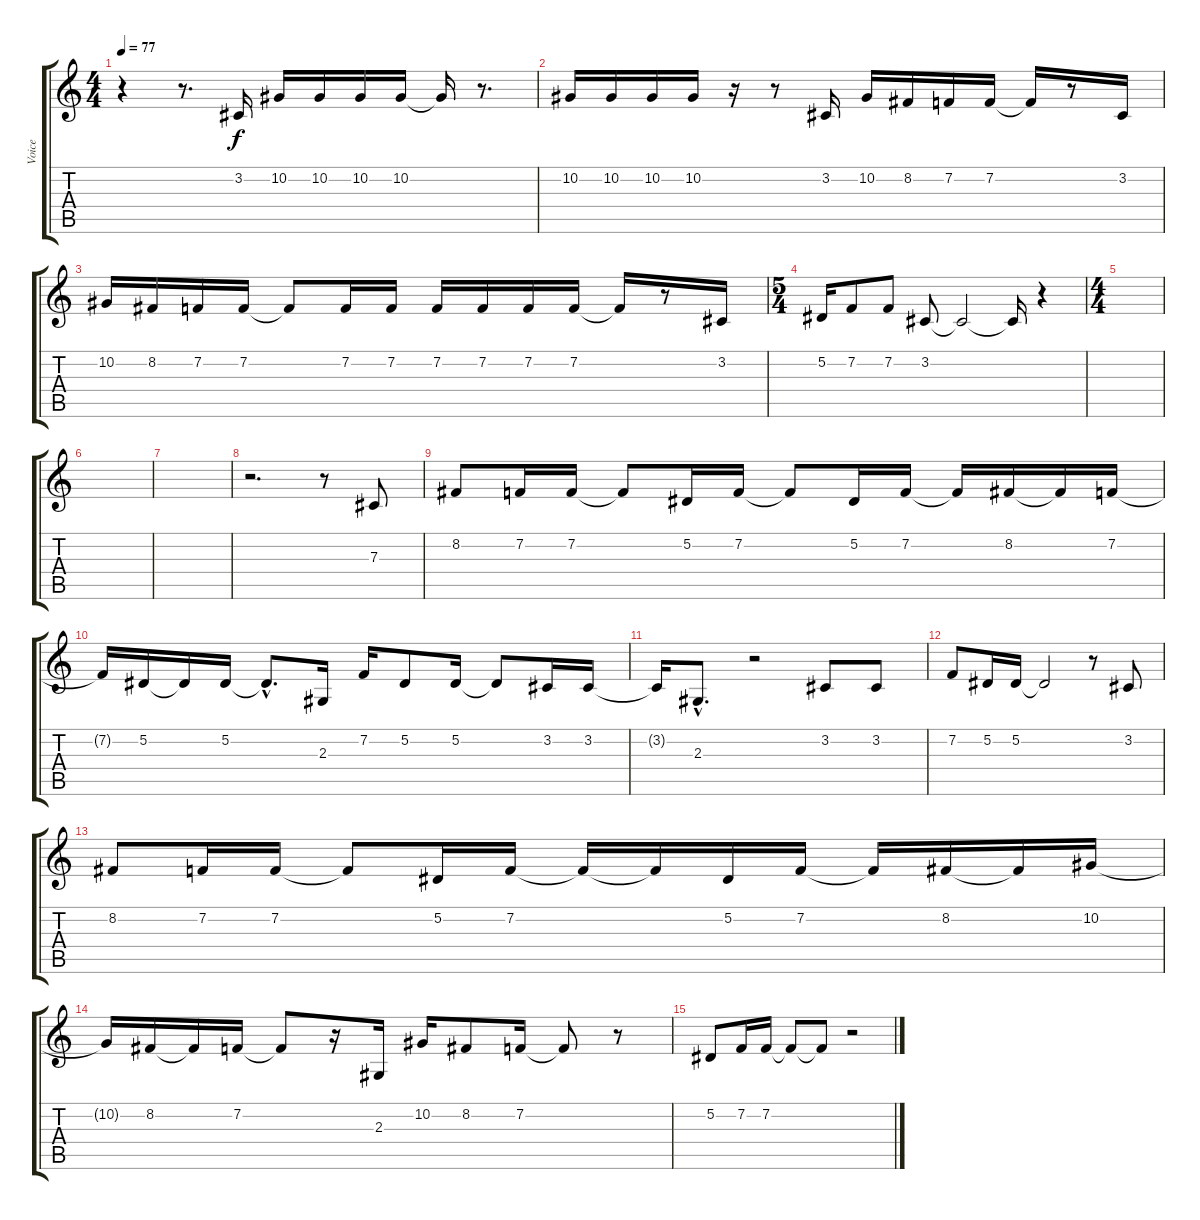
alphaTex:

\track ("Voice" "Voice") {instrument englishhorn}
\staff {score tabs}
\tuning (Eb4 Bb3 Gb3 Db3 Ab2 Eb2) {hide}
\ts (4 4)
\tempo 77
\clef g2
\ks c
r.4{dy f} r.8{d} 3.2.16 10.2.16 10.2.16 10.2.16 10.2.16 10.2{t}.16 r.8{d} |
10.2.16 10.2.16 10.2.16 10.2.16 r.16 r.8 3.2.16 10.2.16 8.2.16 7.2.16 7.2.16 7.2{t}.16 r.8 3.2.16 |
10.2.16 8.2.16 7.2.16 7.2.16 7.2{t}.8 7.2.16 7.2.16 7.2.16 7.2.16 7.2.16 7.2.16 7.2{t}.16 r.8 3.2.16 |
\ts (5 4)
5.2.16 7.2.8 7.2.8 3.2.8 3.2{t}.2 3.2{t}.16 r.4 |
\ts (4 4)
|
|
|
r.2{d} r.8 7.3.8 |
8.2.8 7.2.16 7.2.16 7.2{t}.8 5.2.16 7.2.16 7.2{t}.8 5.2.16 7.2.16 7.2{t}.16 8.2.16 8.2{t}.16 7.2.16 |
7.2{t}.16 5.2.16 5.2{t}.16 5.2.16 5.2{hac t}.8{d} 2.3.16 7.2.16 5.2.8 5.2.16 5.2{t}.8 3.2.16 3.2.16 |
3.2{t}.16 2.3{hac}.8{d} r.2 3.2.8 3.2.8 |
7.2.8 5.2.16 5.2.16 5.2{t}.2 r.8 3.2.8 |
8.2.8 7.2.16 7.2.16 7.2{t}.8 5.2.16 7.2.16 7.2{t}.16 7.2{t}.16 5.2.16 7.2.16 7.2{t}.16 8.2.16 8.2{t}.16 10.2.16 |
10.2{t}.16 8.2.16 8.2{t}.16 7.2.16 7.2{t}.8 r.16 2.3.16 10.2.16 8.2.8 7.2.16 7.2{t}.8 r.8 |
5.2.8 7.2.16 7.2.16 7.2{t}.8 7.2{t}.8 r.2
